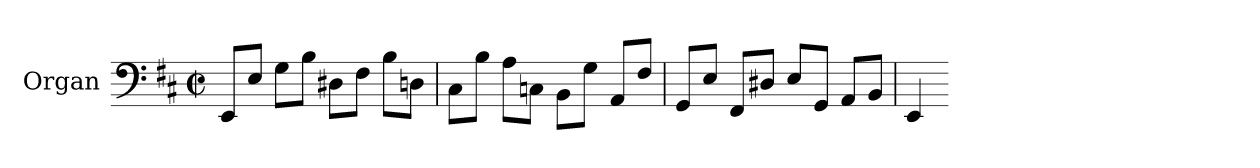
**kern
*part1
*staff1
*I"Organ
*I'Org.
*clefF4
*k[f#c#]
*b:
*M2/2
*met(c|)
=1
8EE/L
8E/J
8G\L
8B\J
8D#X\L
8F#\J
8B\L
8Dn\J
=2
8C#\L
8B\J
8A\L
8Cn\J
8BB\L
8G\J
8AA/L
8F#/J
=3
8GG/L
8E/J
8FF#/L
8D#X/J
8E/L
8GG/J
8AA/L
8BB/J
=4
4EE/
=-
*-
